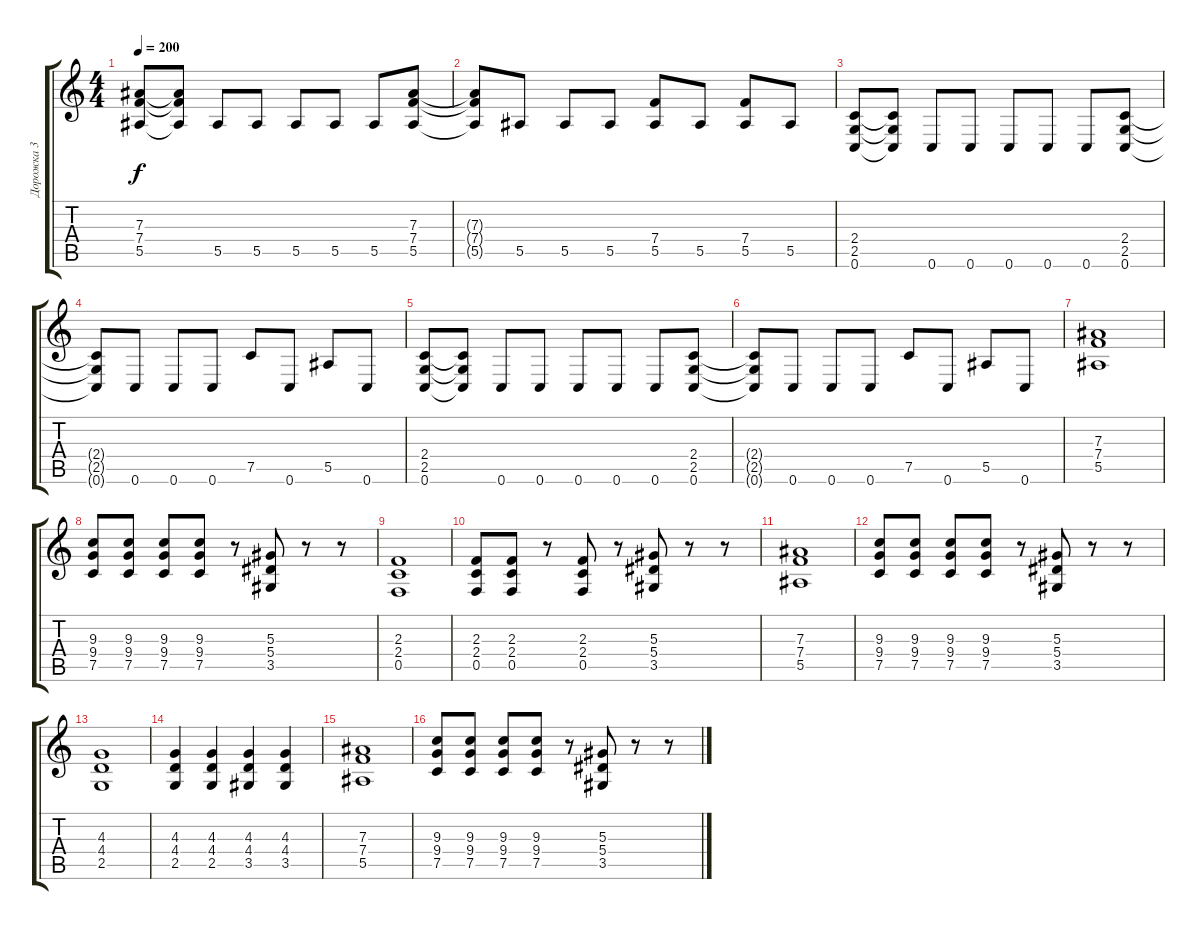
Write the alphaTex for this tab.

\track ("Дорожка 3" "Дорожка 3") {instrument distortionguitar}
\staff {score tabs}
\tuning (C4 G3 Eb3 Bb2 F2 C2) {hide}
\ts (4 4)
\tempo 200
\clef g2
\ks c
(7.3 7.4 5.5).8{dy f} (7.3{t} 7.4{t} 5.5{t}).8 5.5.8 5.5.8 5.5.8 5.5.8 5.5.8 (7.3 7.4 5.5).8 |
(7.3{t} 7.4{t} 5.5{t}).8 5.5.8 5.5.8 5.5.8 (7.4 5.5).8 5.5.8 (7.4 5.5).8 5.5.8 |
(2.4 2.5 0.6).8 (2.4{t} 2.5{t} 0.6{t}).8 0.6.8 0.6.8 0.6.8 0.6.8 0.6.8 (2.4 2.5 0.6).8 |
(2.4{t} 2.5{t} 0.6{t}).8 0.6.8 0.6.8 0.6.8 7.5.8 0.6.8 5.5.8 0.6.8 |
(2.4 2.5 0.6).8 (2.4{t} 2.5{t} 0.6{t}).8 0.6.8 0.6.8 0.6.8 0.6.8 0.6.8 (2.4 2.5 0.6).8 |
(2.4{t} 2.5{t} 0.6{t}).8 0.6.8 0.6.8 0.6.8 7.5.8 0.6.8 5.5.8 0.6.8 |
(7.3 7.4 5.5).1 |
(9.3 9.4 7.5).8 (9.3 9.4 7.5).8 (9.3 9.4 7.5).8 (9.3 9.4 7.5).8 r.8 (5.3 5.4 3.5).8 r.8 r.8 |
(2.3 2.4 0.5).1 |
(2.3 2.4 0.5).8 (2.3 2.4 0.5).8 r.8 (2.3 2.4 0.5).8 r.8 (5.3 5.4 3.5).8 r.8 r.8 |
(7.3 7.4 5.5).1 |
(9.3 9.4 7.5).8 (9.3 9.4 7.5).8 (9.3 9.4 7.5).8 (9.3 9.4 7.5).8 r.8 (5.3 5.4 3.5).8 r.8 r.8 |
(4.3 4.4 2.5).1 |
(4.3 4.4 2.5).4 (4.3 4.4 2.5).4 (4.3 4.4 3.5).4 (4.3 4.4 3.5).4 |
(7.3 7.4 5.5).1 |
(9.3 9.4 7.5).8 (9.3 9.4 7.5).8 (9.3 9.4 7.5).8 (9.3 9.4 7.5).8 r.8 (5.3 5.4 3.5).8 r.8 r.8
